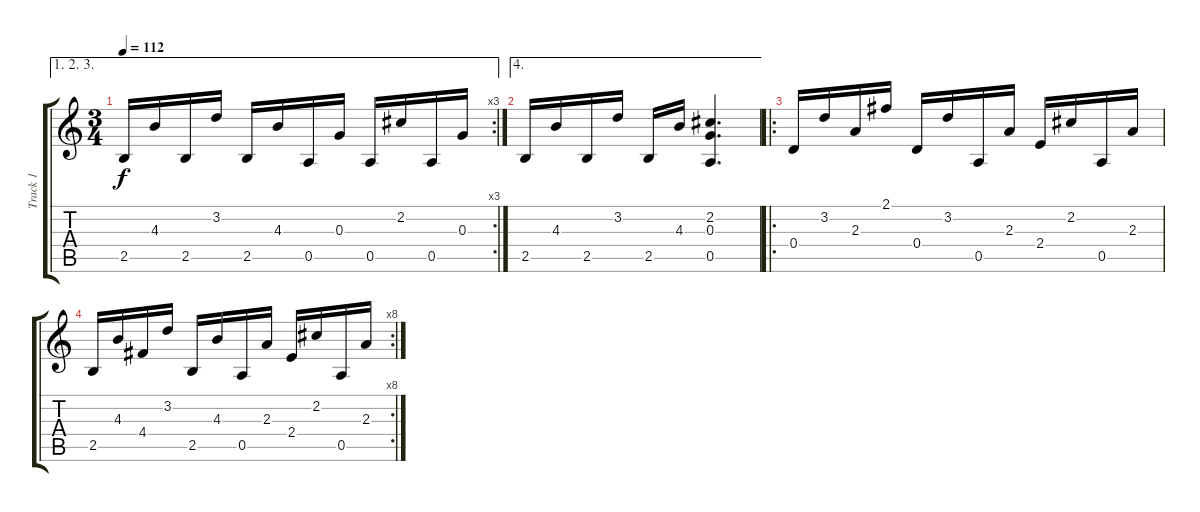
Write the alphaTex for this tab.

\track ("Track 1" "Track 1") {instrument acousticguitarnylon}
\staff {score tabs}
\tuning (E4 B3 G3 D3 A2 E2) {hide}
\ae (1 2 3)
\rc 3
\ts (3 4)
\tempo 112
\clef g2
\ks c
2.5.16{dy f} 4.3.16 2.5.16 3.2.16 2.5.16 4.3.16 0.5.16 0.3.16 0.5.16 2.2.16 0.5.16 0.3.16 |
\ae 4
2.5.16 4.3.16 2.5.16 3.2.16 2.5.16 4.3.16 (2.2 0.3 0.5).4{d} |
\ro
0.4.16 3.2.16 2.3.16 2.1.16 0.4.16 3.2.16 0.5.16 2.3.16 2.4.16 2.2.16 0.5.16 2.3.16 |
\rc 8
2.5.16 4.3.16 4.4.16 3.2.16 2.5.16 4.3.16 0.5.16 2.3.16 2.4.16 2.2.16 0.5.16 2.3.16
